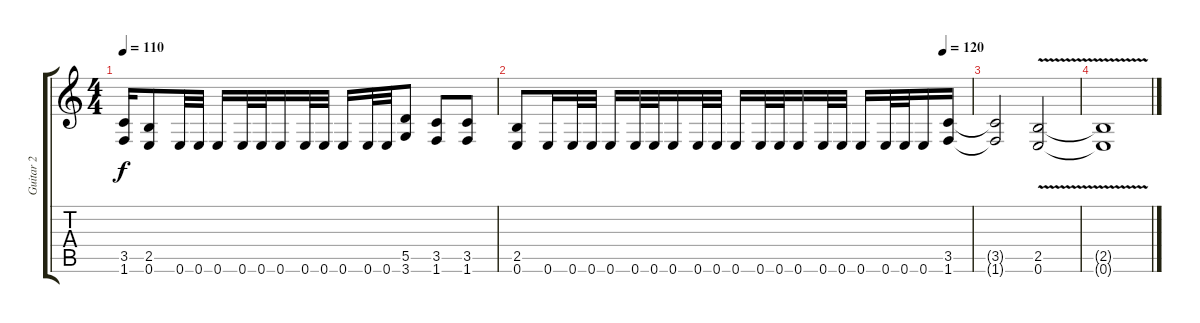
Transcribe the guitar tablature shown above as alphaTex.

\track ("Guitar 2" "Guitar 2") {instrument distortionguitar}
\staff {score tabs}
\tuning (E4 B3 G3 D3 A2 E2) {hide}
\ts (4 4)
\tempo 110
\clef g2
\ks c
(3.5{t} 1.6{t}).16{dy f} (2.5 0.6).8 0.6.32 0.6.32 0.6.16 0.6.32 0.6.32 0.6.16 0.6.32 0.6.32 0.6.16 0.6.32 0.6.32 (5.5 3.6).8 (3.5 1.6).8 (3.5 1.6).8 |
\tempo (120 0.9375)
(2.5 0.6).8 0.6.16 0.6.32 0.6.32 0.6.16 0.6.32 0.6.32 0.6.16 0.6.32 0.6.32 0.6.16 0.6.32 0.6.32 0.6.16 0.6.32 0.6.32 0.6.16 0.6.32 0.6.32 0.6.16 (3.5 1.6).16 |
(3.5{t} 1.6{t}).2 (2.5{v} 0.6).2{volume 0} |
(2.5{t} 0.6{t}).1
